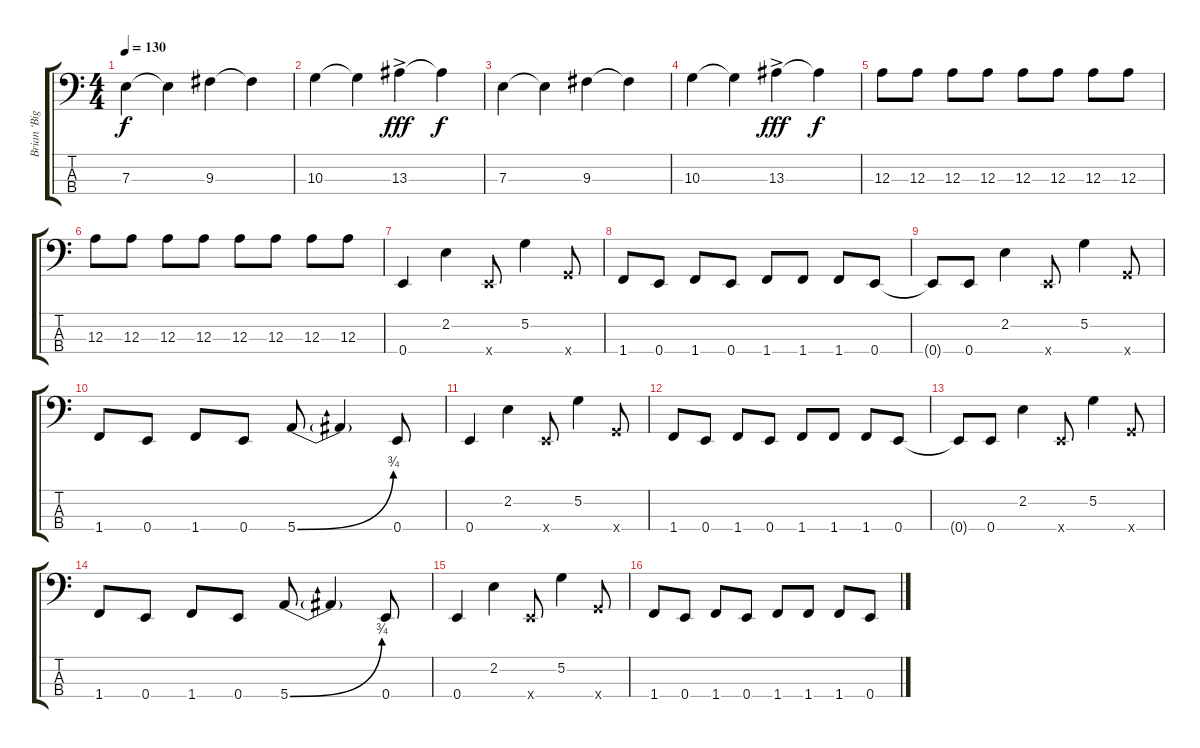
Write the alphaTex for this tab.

\track ("Brian ‘Big Hands’ O'Connor (Bass)" "Brian ‘Big") {instrument electricbassfinger}
\staff {score tabs}
\tuning (G2 D2 A1 E1) {hide}
\ts (4 4)
\tempo 130
\clef f4
\ks c
7.3.4{dy f} 7.3{t}.4 9.3.4 9.3{t}.4 |
10.3.4 10.3{t}.4 13.3{ac}.4{dy fff} 13.3{t}.4{dy f} |
7.3.4 7.3{t}.4 9.3.4 9.3{t}.4 |
10.3.4 10.3{t}.4 13.3{ac}.4{dy fff} 13.3{t}.4{dy f} |
12.3.8 12.3.8 12.3.8 12.3.8 12.3.8 12.3.8 12.3.8 12.3.8 |
12.3.8 12.3.8 12.3.8 12.3.8 12.3.8 12.3.8 12.3.8 12.3.8 |
\section ("" "")
0.4.4 2.2.4 0.4{x}.8 5.2.4 3.4{x}.8 |
1.4.8 0.4.8 1.4.8 0.4.8 1.4.8 1.4.8 1.4.8 0.4.8 |
0.4{t}.8 0.4.8 2.2.4 0.4{x}.8 5.2.4 3.4{x}.8 |
1.4.8 0.4.8 1.4.8 0.4.8 5.4{be (bend 0 0 60 3)}.8 5.4{t}.4 0.4.8 |
0.4.4 2.2.4 0.4{x}.8 5.2.4 3.4{x}.8 |
1.4.8 0.4.8 1.4.8 0.4.8 1.4.8 1.4.8 1.4.8 0.4.8 |
0.4{t}.8 0.4.8 2.2.4 0.4{x}.8 5.2.4 3.4{x}.8 |
1.4.8 0.4.8 1.4.8 0.4.8 5.4{be (bend 0 0 60 3)}.8 5.4{t}.4 0.4.8 |
0.4.4 2.2.4 0.4{x}.8 5.2.4 3.4{x}.8 |
1.4.8 0.4.8 1.4.8 0.4.8 1.4.8 1.4.8 1.4.8 0.4.8
